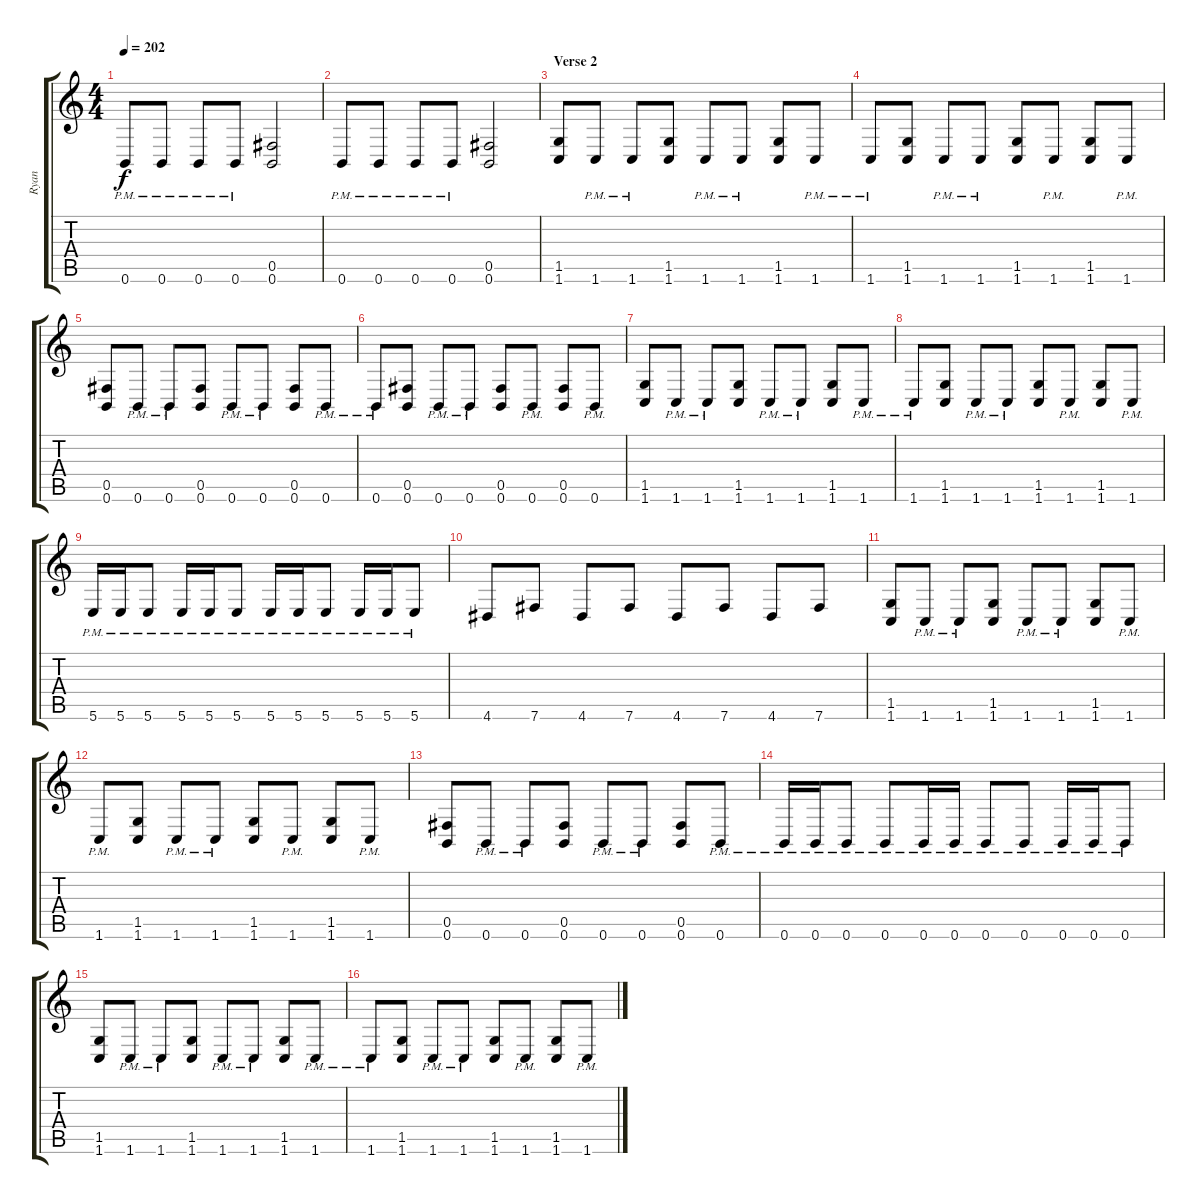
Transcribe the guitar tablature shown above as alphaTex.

\track ("Ryan" "Ryan") {instrument distortionguitar}
\staff {score tabs}
\tuning (Db4 Ab3 E3 B2 Gb2 B1) {hide}
\ts (4 4)
\tempo 202
\clef g2
\ks c
0.6{pm}.8{dy f} 0.6{pm}.8 0.6{pm}.8 0.6{pm}.8 (0.5 0.6).2 |
0.6{pm}.8 0.6{pm}.8 0.6{pm}.8 0.6{pm}.8 (0.5 0.6).2 |
\section ("" "Verse 2")
(1.5 1.6).8 1.6{pm}.8 1.6{pm}.8 (1.5 1.6).8 1.6{pm}.8 1.6{pm}.8 (1.5 1.6).8 1.6{pm}.8 |
1.6{pm}.8 (1.5 1.6).8 1.6{pm}.8 1.6{pm}.8 (1.5 1.6).8 1.6{pm}.8 (1.5 1.6).8 1.6{pm}.8 |
(0.5 0.6).8 0.6{pm}.8 0.6{pm}.8 (0.5 0.6).8 0.6{pm}.8 0.6{pm}.8 (0.5 0.6).8 0.6{pm}.8 |
0.6{pm}.8 (0.5 0.6).8 0.6{pm}.8 0.6{pm}.8 (0.5 0.6).8 0.6{pm}.8 (0.5 0.6).8 0.6{pm}.8 |
(1.5 1.6).8 1.6{pm}.8 1.6{pm}.8 (1.5 1.6).8 1.6{pm}.8 1.6{pm}.8 (1.5 1.6).8 1.6{pm}.8 |
1.6{pm}.8 (1.5 1.6).8 1.6{pm}.8 1.6{pm}.8 (1.5 1.6).8 1.6{pm}.8 (1.5 1.6).8 1.6{pm}.8 |
5.6{pm}.16 5.6{pm}.16 5.6{pm}.8 5.6{pm}.16 5.6{pm}.16 5.6{pm}.8 5.6{pm}.16 5.6{pm}.16 5.6{pm}.8 5.6{pm}.16 5.6{pm}.16 5.6{pm}.8 |
4.6.8 7.6.8 4.6.8 7.6.8 4.6.8 7.6.8 4.6.8 7.6.8 |
(1.5 1.6).8 1.6{pm}.8 1.6{pm}.8 (1.5 1.6).8 1.6{pm}.8 1.6{pm}.8 (1.5 1.6).8 1.6{pm}.8 |
1.6{pm}.8 (1.5 1.6).8 1.6{pm}.8 1.6{pm}.8 (1.5 1.6).8 1.6{pm}.8 (1.5 1.6).8 1.6{pm}.8 |
(0.5 0.6).8 0.6{pm}.8 0.6{pm}.8 (0.5 0.6).8 0.6{pm}.8 0.6{pm}.8 (0.5 0.6).8 0.6{pm}.8 |
0.6{pm}.16 0.6{pm}.16 0.6{pm}.8 0.6{pm}.8 0.6{pm}.16 0.6{pm}.16 0.6{pm}.8 0.6{pm}.8 0.6{pm}.16 0.6{pm}.16 0.6{pm}.8 |
(1.5 1.6).8 1.6{pm}.8 1.6{pm}.8 (1.5 1.6).8 1.6{pm}.8 1.6{pm}.8 (1.5 1.6).8 1.6{pm}.8 |
1.6{pm}.8 (1.5 1.6).8 1.6{pm}.8 1.6{pm}.8 (1.5 1.6).8 1.6{pm}.8 (1.5 1.6).8 1.6{pm}.8
